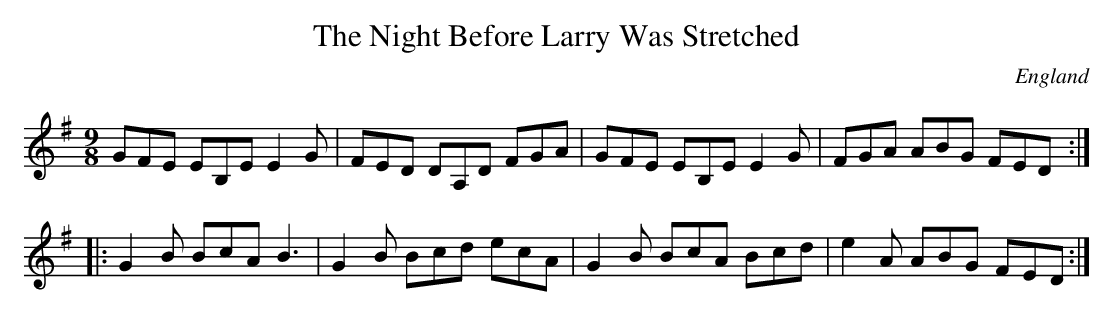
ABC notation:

X:1
T:The Night Before Larry Was Stretched
L:1/8
M:9/8
O:England
K:E min
GFE EB,E E2G | FED DA,D FGA | \
GFE EB,E E2G | FGA ABG FED  ::
G2B BcA B3  | G2B Bcd ecA |\
G2B BcA Bcd | e2A ABG FED :|
